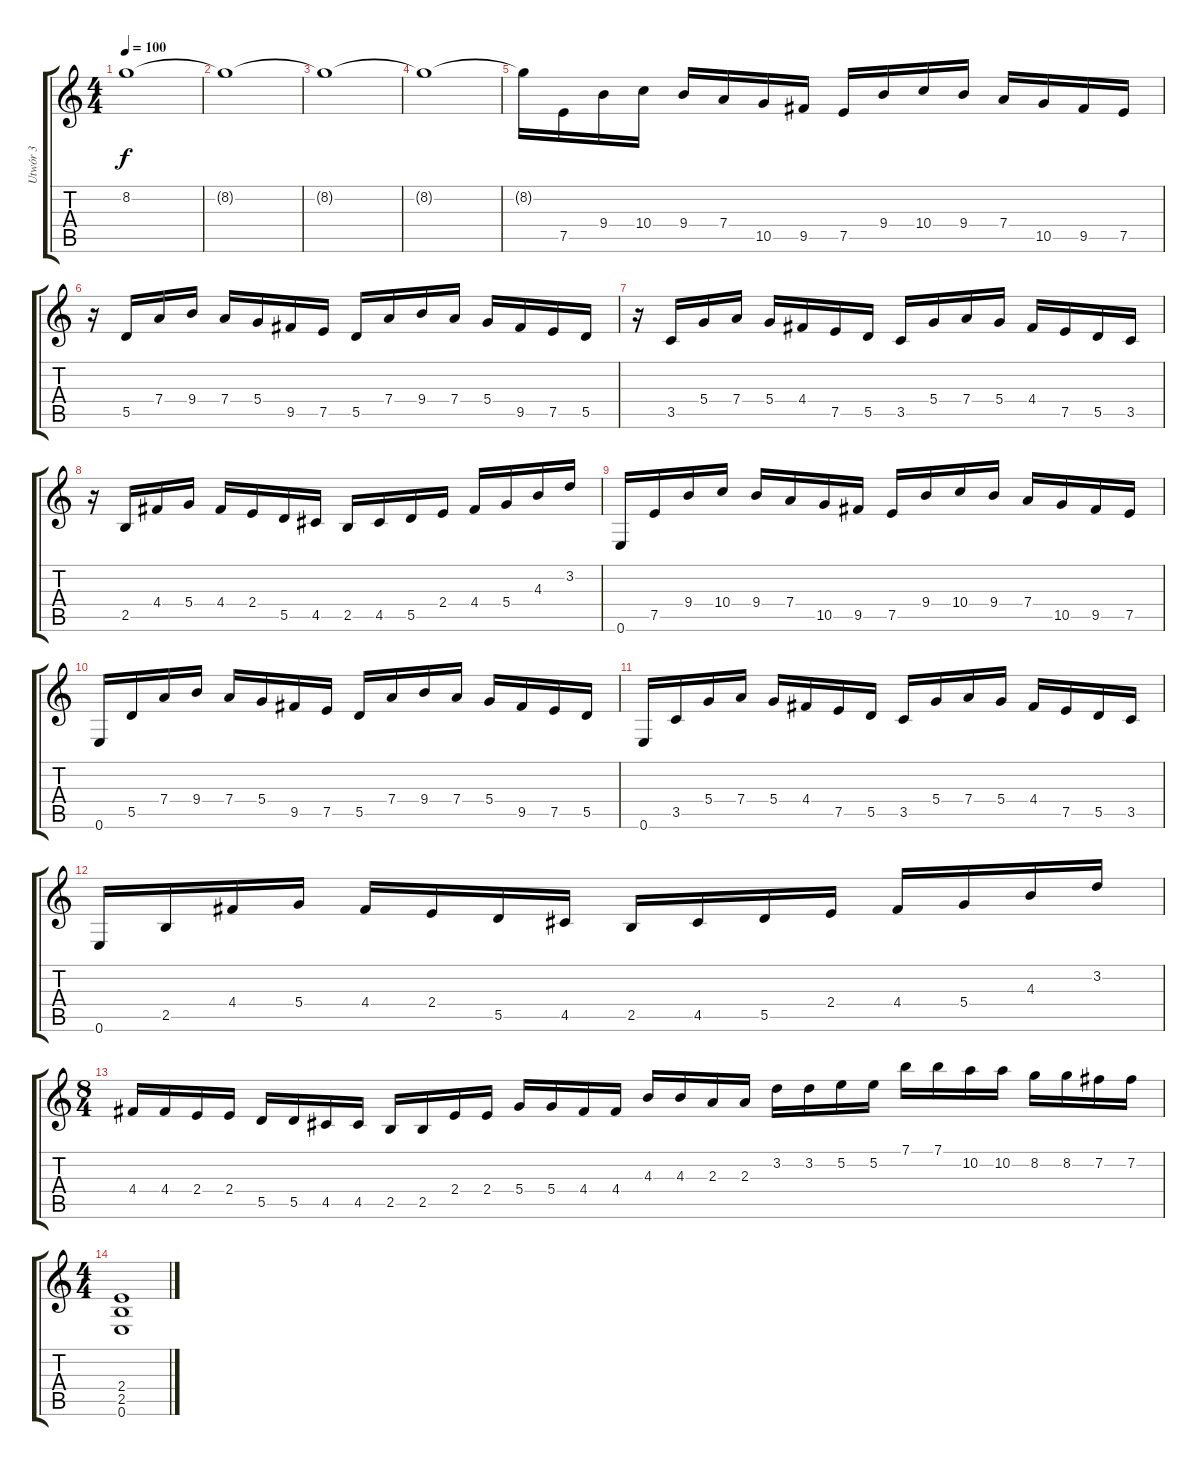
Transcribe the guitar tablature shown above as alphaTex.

\track ("Utwór 3" "Utwór 3") {instrument distortionguitar}
\staff {score tabs}
\tuning (E4 B3 G3 D3 A2 E2) {hide}
\ts (4 4)
\tempo 100
\clef g2
\ks c
8.2{t}.1{dy f} |
8.2{t}.1 |
8.2{t}.1 |
8.2{t}.1 |
8.2{t}.16 7.5.16 9.4.16 10.4.16 9.4.16 7.4.16 10.5.16 9.5.16 7.5.16 9.4.16 10.4.16 9.4.16 7.4.16 10.5.16 9.5.16 7.5.16 |
r.16 5.5.16 7.4.16 9.4.16 7.4.16 5.4.16 9.5.16 7.5.16 5.5.16 7.4.16 9.4.16 7.4.16 5.4.16 9.5.16 7.5.16 5.5.16 |
r.16 3.5.16 5.4.16 7.4.16 5.4.16 4.4.16 7.5.16 5.5.16 3.5.16 5.4.16 7.4.16 5.4.16 4.4.16 7.5.16 5.5.16 3.5.16 |
r.16 2.5.16 4.4.16 5.4.16 4.4.16 2.4.16 5.5.16 4.5.16 2.5.16 4.5.16 5.5.16 2.4.16 4.4.16 5.4.16 4.3.16 3.2.16 |
0.6.16 7.5.16 9.4.16 10.4.16 9.4.16 7.4.16 10.5.16 9.5.16 7.5.16 9.4.16 10.4.16 9.4.16 7.4.16 10.5.16 9.5.16 7.5.16 |
0.6.16 5.5.16 7.4.16 9.4.16 7.4.16 5.4.16 9.5.16 7.5.16 5.5.16 7.4.16 9.4.16 7.4.16 5.4.16 9.5.16 7.5.16 5.5.16 |
0.6.16 3.5.16 5.4.16 7.4.16 5.4.16 4.4.16 7.5.16 5.5.16 3.5.16 5.4.16 7.4.16 5.4.16 4.4.16 7.5.16 5.5.16 3.5.16 |
0.6.16 2.5.16 4.4.16 5.4.16 4.4.16 2.4.16 5.5.16 4.5.16 2.5.16 4.5.16 5.5.16 2.4.16 4.4.16 5.4.16 4.3.16 3.2.16 |
\ts (8 4)
4.4.16 4.4.16 2.4.16 2.4.16 5.5.16 5.5.16 4.5.16 4.5.16 2.5.16 2.5.16 2.4.16 2.4.16 5.4.16 5.4.16 4.4.16 4.4.16 4.3.16 4.3.16 2.3.16 2.3.16 3.2.16 3.2.16 5.2.16 5.2.16 7.1.16 7.1.16 10.2.16 10.2.16 8.2.16 8.2.16 7.2.16 7.2.16 |
\ts (4 4)
(2.4 2.5 0.6).1
